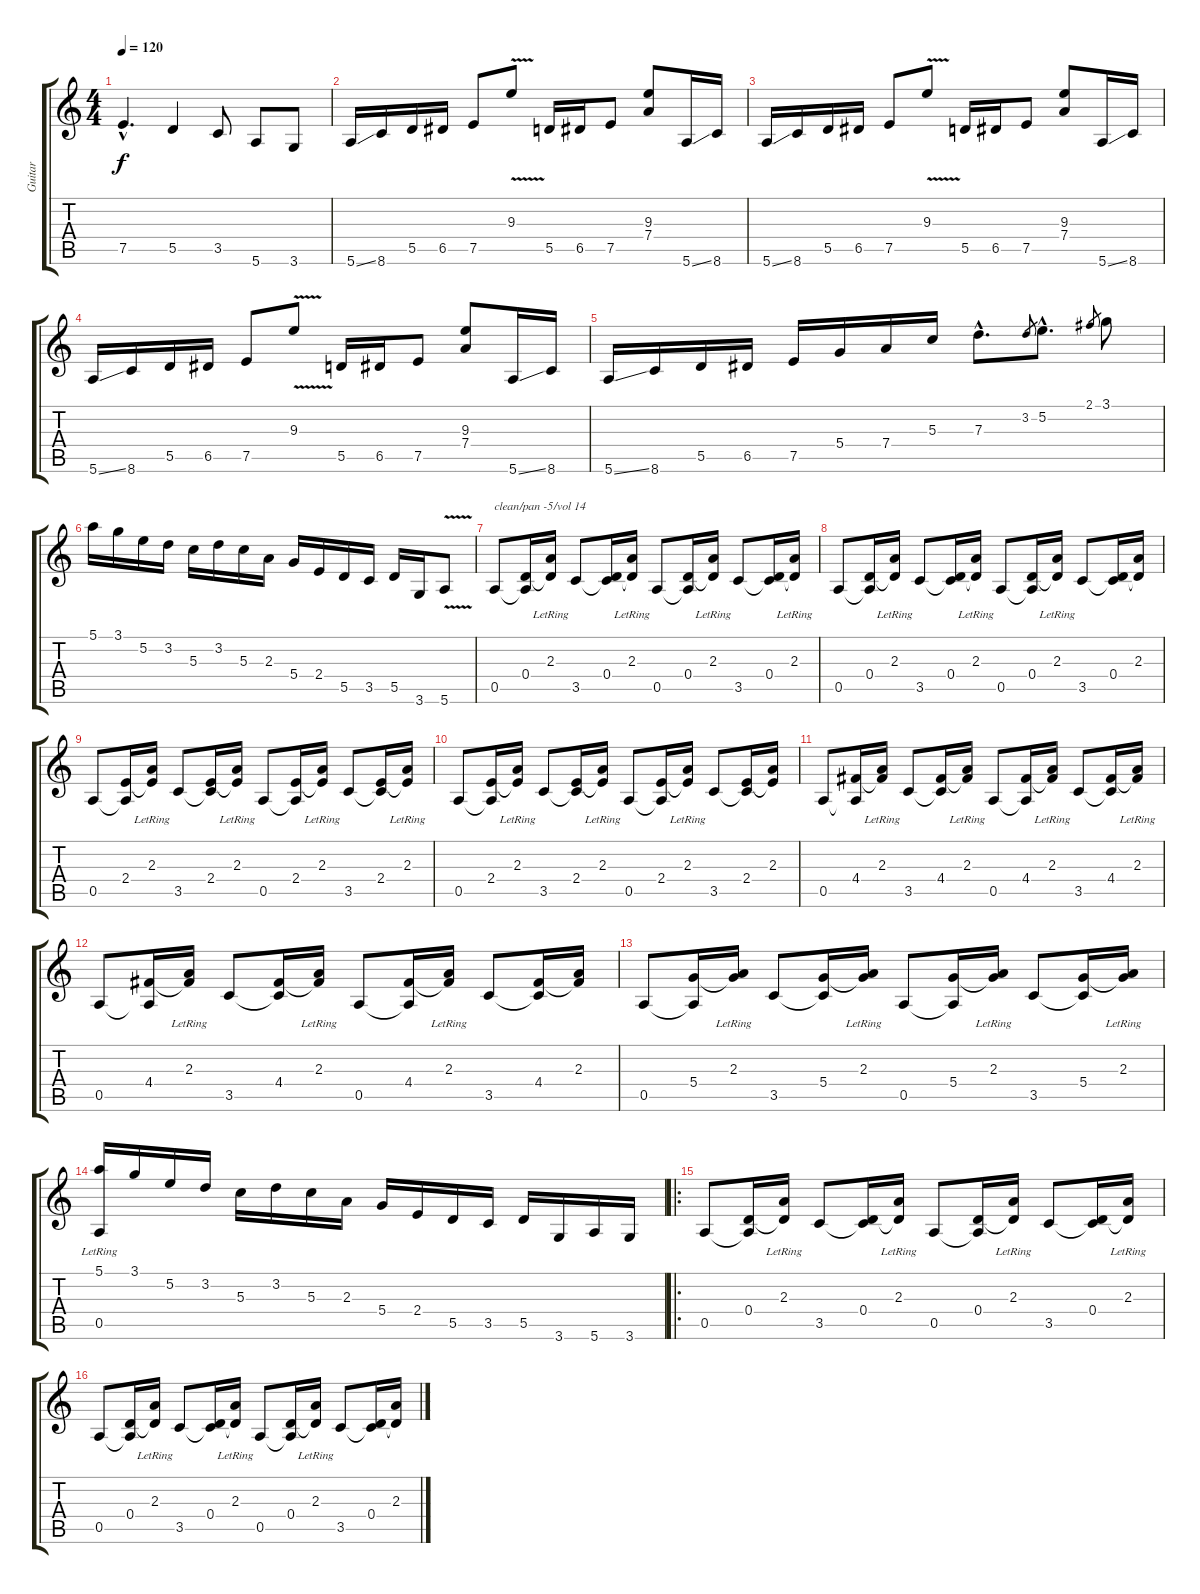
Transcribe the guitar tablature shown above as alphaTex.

\track ("Guitar" "Guitar") {instrument electricguitarjazz}
\staff {score tabs}
\tuning (E4 B3 G3 D3 A2 E2) {hide}
\ts (4 4)
\tempo 120
\clef g2
\ks c
7.5{hac}.4{d dy f} 5.5.4 3.5.8 5.6.8 3.6.8 |
5.6{ss}.16 8.6.16 5.5.16 6.5.16 7.5.8 9.3{v}.8 5.5.16 6.5.16 7.5.8 (9.3 7.4).8 5.6{ss}.16 8.6.16 |
5.6{ss}.16 8.6.16 5.5.16 6.5.16 7.5.8 9.3{v}.8 5.5.16 6.5.16 7.5.8 (9.3 7.4).8 5.6{ss}.16 8.6.16 |
5.6{ss}.16 8.6.16 5.5.16 6.5.16 7.5.8 9.3{v}.8 5.5.16 6.5.16 7.5.8 (9.3 7.4).8 5.6{ss}.16 8.6.16 |
5.6{ss}.16 8.6.16 5.5.16 6.5.16 7.5.16 5.4.16 7.4.16 5.3.16 7.3{hac}.8{d} 3.2.8{gr} 5.2{hac}.8{d} 2.1.8{gr} 3.1.8 |
5.1.16 3.1.16 5.2.16 3.2.16 5.3.16 3.2.16 5.3.16 2.3.16 5.4.16 2.4.16 5.5.16 3.5.16 5.5.16 3.6.16 5.6{v}.8 |
0.5.8{txt "clean/pan -5/vol 14" volume 14 balance 3 instrument electricguitarclean} (0.4 0.5{t}).16 (2.3{lr} 0.4{t}).16 3.5.8 (0.4 3.5{t}).16 (2.3{lr} 0.4{t}).16 0.5.8 (0.4 0.5{t}).16 (2.3{lr} 0.4{t}).16 3.5.8 (0.4 3.5{t}).16 (2.3{lr} 0.4{t}).16 |
0.5.8 (0.4 0.5{t}).16 (2.3{lr} 0.4{t}).16 3.5.8 (0.4 3.5{t}).16 (2.3{lr} 0.4{t}).16 0.5.8 (0.4 0.5{t}).16 (2.3{lr} 0.4{t}).16 3.5.8 (0.4 3.5{t}).16 (2.3 0.4{t}).16 |
0.5.8 (2.4 0.5{t}).16 (2.3{lr} 2.4{t}).16 3.5.8 (2.4 3.5{t}).16 (2.3{lr} 2.4{t}).16 0.5.8 (2.4 0.5{t}).16 (2.3{lr} 2.4{t}).16 3.5.8 (2.4 3.5{t}).16 (2.3{lr} 2.4{t}).16 |
0.5.8 (2.4 0.5{t}).16 (2.3{lr} 2.4{t}).16 3.5.8 (2.4 3.5{t}).16 (2.3{lr} 2.4{t}).16 0.5.8 (2.4 0.5{t}).16 (2.3{lr} 2.4{t}).16 3.5.8 (2.4 3.5{t}).16 (2.3 2.4{t}).16 |
0.5.8 (4.4 0.5{t}).16 (2.3{lr} 4.4{t}).16 3.5.8 (4.4 3.5{t}).16 (2.3{lr} 4.4{t}).16 0.5.8 (4.4 0.5{t}).16 (2.3{lr} 4.4{t}).16 3.5.8 (4.4 3.5{t}).16 (2.3{lr} 4.4{t}).16 |
0.5.8 (4.4 0.5{t}).16 (2.3{lr} 4.4{t}).16 3.5.8 (4.4 3.5{t}).16 (2.3{lr} 4.4{t}).16 0.5.8 (4.4 0.5{t}).16 (2.3{lr} 4.4{t}).16 3.5.8 (4.4 3.5{t}).16 (2.3 4.4{t}).16 |
0.5.8 (5.4 0.5{t}).16 (2.3{lr} 5.4{t}).16 3.5.8 (5.4 3.5{t}).16 (2.3{lr} 5.4{t}).16 0.5.8 (5.4 0.5{t}).16 (2.3{lr} 5.4{t}).16 3.5.8 (5.4 3.5{t}).16 (2.3{lr} 5.4{t}).16 |
(5.1 0.5{lr}).16 3.1.16 5.2.16 3.2.16 5.3.16 3.2.16 5.3.16 2.3.16 5.4.16 2.4.16 5.5.16 3.5.16 5.5.16 3.6.16 5.6.16 3.6.16 |
\ro
0.5.8 (0.4 0.5{t}).16 (2.3{lr} 0.4{t}).16 3.5.8 (0.4 3.5{t}).16 (2.3{lr} 0.4{t}).16 0.5.8 (0.4 0.5{t}).16 (2.3{lr} 0.4{t}).16 3.5.8 (0.4 3.5{t}).16 (2.3{lr} 0.4{t}).16 |
0.5.8 (0.4 0.5{t}).16 (2.3{lr} 0.4{t}).16 3.5.8 (0.4 3.5{t}).16 (2.3{lr} 0.4{t}).16 0.5.8 (0.4 0.5{t}).16 (2.3{lr} 0.4{t}).16 3.5.8 (0.4 3.5{t}).16 (2.3 0.4{t}).16
